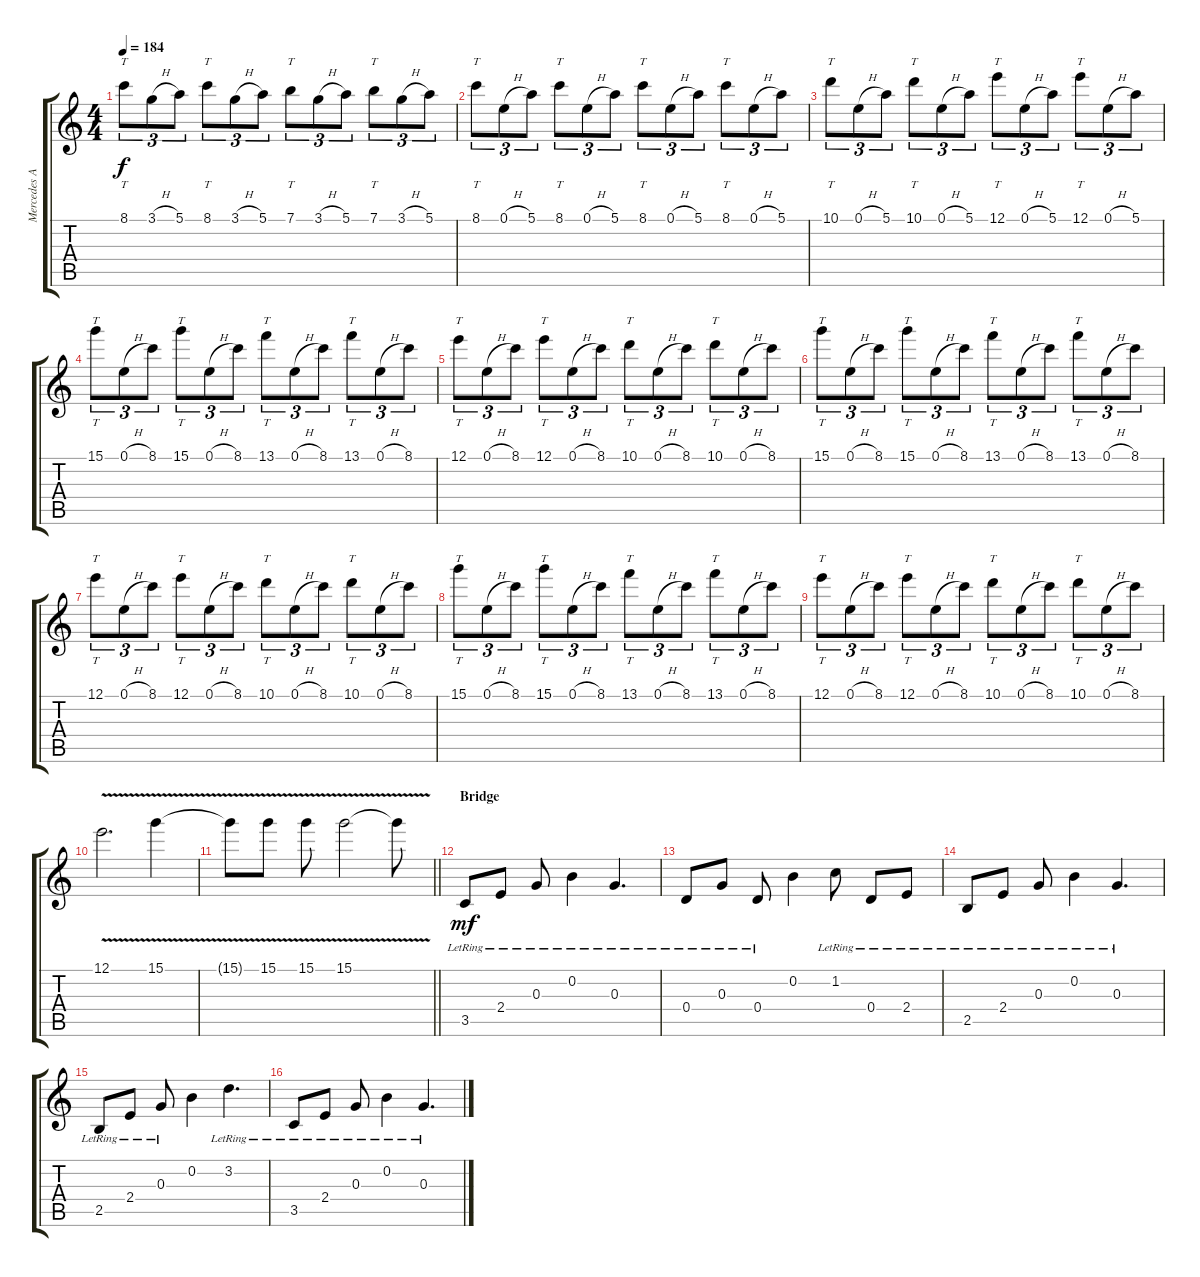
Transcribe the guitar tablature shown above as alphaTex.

\track ("Mercedes Arn-Horn (Lead Guitar)" "Mercedes A") {instrument distortionguitar}
\staff {score tabs}
\tuning (E4 B3 G3 D3 A2 D2) {hide}
\ts (4 4)
\tempo 184
\clef g2
\ks c
8.1.8{tt tu (3 2) dy f} 3.1{h}.8{tu (3 2)} 5.1.8{tu (3 2)} 8.1.8{tt tu (3 2)} 3.1{h}.8{tu (3 2)} 5.1.8{tu (3 2)} 7.1.8{tt tu (3 2)} 3.1{h}.8{tu (3 2)} 5.1.8{tu (3 2)} 7.1.8{tt tu (3 2)} 3.1{h}.8{tu (3 2)} 5.1.8{tu (3 2)} |
8.1.8{tt tu (3 2)} 0.1{h}.8{tu (3 2)} 5.1.8{tu (3 2)} 8.1.8{tt tu (3 2)} 0.1{h}.8{tu (3 2)} 5.1.8{tu (3 2)} 8.1.8{tt tu (3 2)} 0.1{h}.8{tu (3 2)} 5.1.8{tu (3 2)} 8.1.8{tt tu (3 2)} 0.1{h}.8{tu (3 2)} 5.1.8{tu (3 2)} |
10.1.8{tt tu (3 2)} 0.1{h}.8{tu (3 2)} 5.1.8{tu (3 2)} 10.1.8{tt tu (3 2)} 0.1{h}.8{tu (3 2)} 5.1.8{tu (3 2)} 12.1.8{tt tu (3 2)} 0.1{h}.8{tu (3 2)} 5.1.8{tu (3 2)} 12.1.8{tt tu (3 2)} 0.1{h}.8{tu (3 2)} 5.1.8{tu (3 2)} |
15.1.8{tt tu (3 2)} 0.1{h}.8{tu (3 2)} 8.1.8{tu (3 2)} 15.1.8{tt tu (3 2)} 0.1{h}.8{tu (3 2)} 8.1.8{tu (3 2)} 13.1.8{tt tu (3 2)} 0.1{h}.8{tu (3 2)} 8.1.8{tu (3 2)} 13.1.8{tt tu (3 2)} 0.1{h}.8{tu (3 2)} 8.1.8{tu (3 2)} |
12.1.8{tt tu (3 2)} 0.1{h}.8{tu (3 2)} 8.1.8{tu (3 2)} 12.1.8{tt tu (3 2)} 0.1{h}.8{tu (3 2)} 8.1.8{tu (3 2)} 10.1.8{tt tu (3 2)} 0.1{h}.8{tu (3 2)} 8.1.8{tu (3 2)} 10.1.8{tt tu (3 2)} 0.1{h}.8{tu (3 2)} 8.1.8{tu (3 2)} |
15.1.8{tt tu (3 2)} 0.1{h}.8{tu (3 2)} 8.1.8{tu (3 2)} 15.1.8{tt tu (3 2)} 0.1{h}.8{tu (3 2)} 8.1.8{tu (3 2)} 13.1.8{tt tu (3 2)} 0.1{h}.8{tu (3 2)} 8.1.8{tu (3 2)} 13.1.8{tt tu (3 2)} 0.1{h}.8{tu (3 2)} 8.1.8{tu (3 2)} |
12.1.8{tt tu (3 2)} 0.1{h}.8{tu (3 2)} 8.1.8{tu (3 2)} 12.1.8{tt tu (3 2)} 0.1{h}.8{tu (3 2)} 8.1.8{tu (3 2)} 10.1.8{tt tu (3 2)} 0.1{h}.8{tu (3 2)} 8.1.8{tu (3 2)} 10.1.8{tt tu (3 2)} 0.1{h}.8{tu (3 2)} 8.1.8{tu (3 2)} |
15.1.8{tt tu (3 2)} 0.1{h}.8{tu (3 2)} 8.1.8{tu (3 2)} 15.1.8{tt tu (3 2)} 0.1{h}.8{tu (3 2)} 8.1.8{tu (3 2)} 13.1.8{tt tu (3 2)} 0.1{h}.8{tu (3 2)} 8.1.8{tu (3 2)} 13.1.8{tt tu (3 2)} 0.1{h}.8{tu (3 2)} 8.1.8{tu (3 2)} |
12.1.8{tt tu (3 2)} 0.1{h}.8{tu (3 2)} 8.1.8{tu (3 2)} 12.1.8{tt tu (3 2)} 0.1{h}.8{tu (3 2)} 8.1.8{tu (3 2)} 10.1.8{tt tu (3 2)} 0.1{h}.8{tu (3 2)} 8.1.8{tu (3 2)} 10.1.8{tt tu (3 2)} 0.1{h}.8{tu (3 2)} 8.1.8{tu (3 2)} |
12.1{v}.2{d} 15.1{v}.4 |
\barLineRight lightlight
15.1{t}.8 15.1{v}.8 15.1{v}.8 15.1{v}.2 15.1{v t}.8 |
\section ("" "Bridge")
3.5{lr}.8{dy mf instrument acousticguitarsteel} 2.4{lr}.8 0.3{lr}.8 0.2{lr}.4 0.3{lr}.4{d} |
0.4{lr}.8 0.3{lr}.8 0.4{lr}.8 0.2.4 1.2{lr}.8 0.4{lr}.8 2.4{lr}.8 |
2.5{lr}.8 2.4{lr}.8 0.3{lr}.8 0.2{lr}.4 0.3{lr}.4{d} |
2.5{lr}.8 2.4{lr}.8 0.3{lr}.8 0.2.4 3.2{lr}.4{d} |
3.5{lr}.8 2.4{lr}.8 0.3{lr}.8 0.2{lr}.4 0.3{lr}.4{d}
